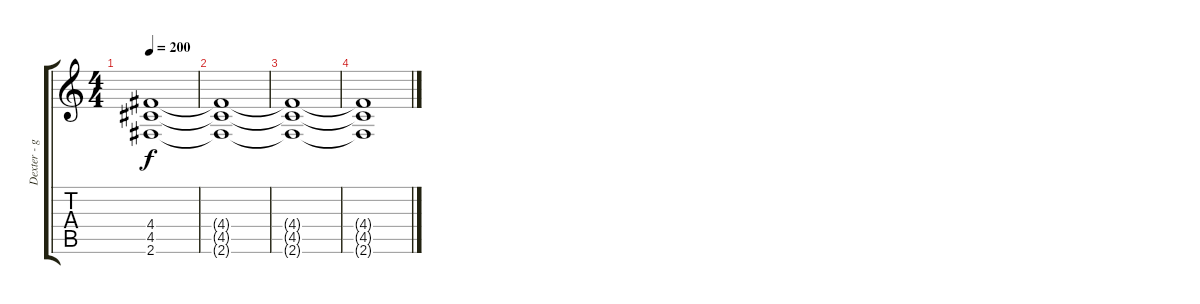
\track ("Dexter - guitar" "Dexter - g") {instrument distortionguitar}
\staff {score tabs}
\tuning (E4 B3 G3 D3 A2 E2) {hide}
\ts (4 4)
\tempo 200
\clef g2
\ks c
(4.4{t} 4.5{t} 2.6{t}).1{dy f} |
(4.4{t} 4.5{t} 2.6{t}).1 |
(4.4{t} 4.5{t} 2.6{t}).1 |
(4.4{t} 4.5{t} 2.6{t}).1
